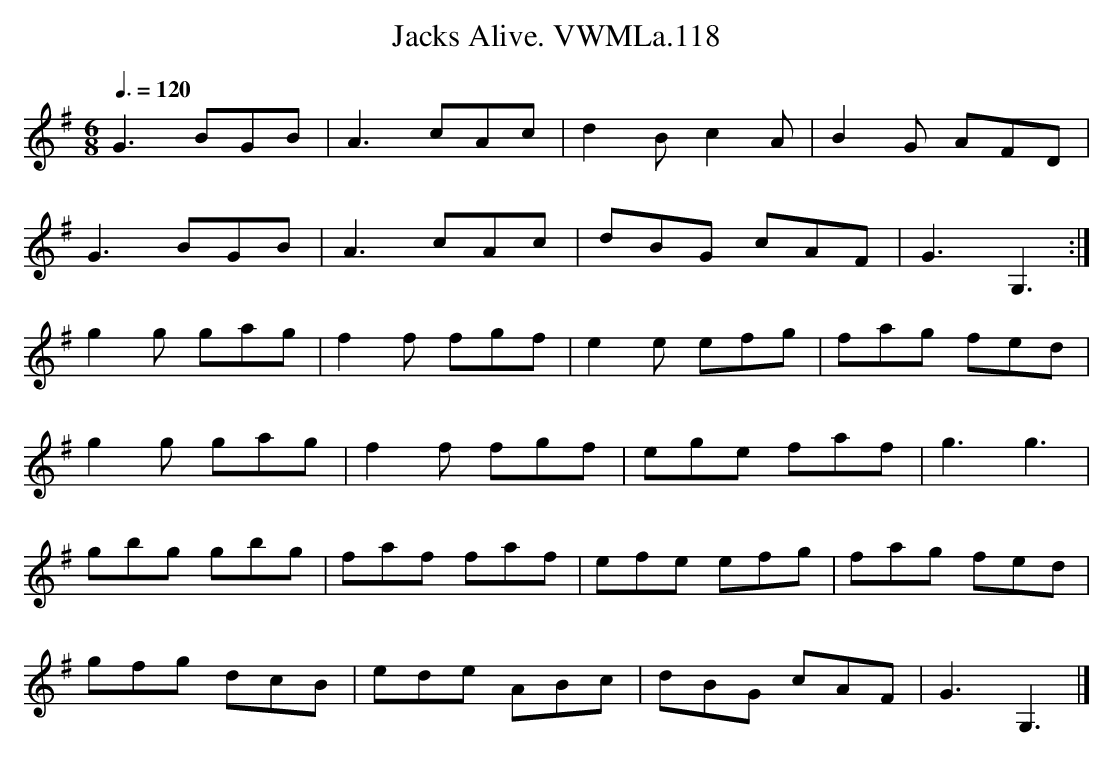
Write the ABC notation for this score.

X:1
T:Jacks Alive. VWMLa.118
M:6/8
L:1/8
Q:3/8=120
K:G
G3 BGB|A3 cAc|d2 Bc2A|B2G AFD|
G3 BGB|A3 cAc|dBG cAF|G3G,3:|
g2g gag|f2f fgf|e2e efg|fag fed|
g2g gag|f2f fgf|ege faf|g3 g3|
gbg gbg|faf faf|efe efg|fag fed|
gfg dcB|ede ABc|dBG cAF|G3 G,3|]
